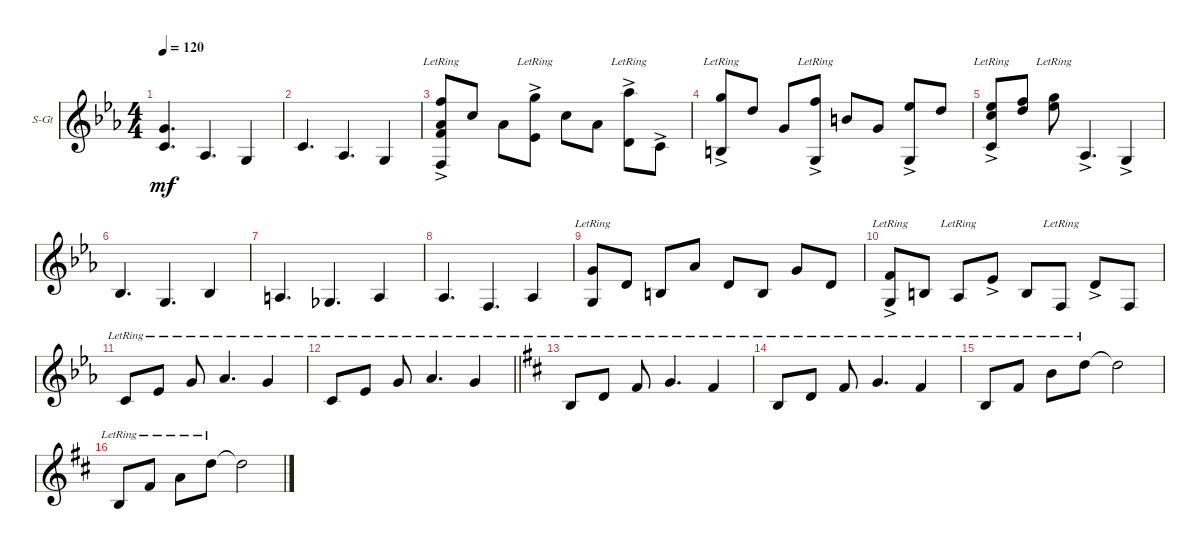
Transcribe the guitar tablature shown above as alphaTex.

\defaultSystemsLayout 4
\bracketExtendMode groupsimilarinstruments
\firstSystemTrackNameOrientation horizontal
\otherSystemsTrackNameOrientation horizontal
\track ("Steel Guitar" "S-Gt") {instrument acousticguitarsteel}
\staff {score}
\tuning (E4 B3 G3 D3 A2 E2)
\ts (4 4)
\tempo 120
\clef g2
\ks cminor
(3.5 0.3).4{d dy mf} 4.6.4{d} 3.6.4 |
3.5.4{d} 4.6.4{d} 3.6.4 |
(1.1{ac lr} 1.3{lr} 1.6{lr} 3.4{ac lr}).8 1.2.8 1.3.8 (3.1{ac lr} 1.4{ac lr}).8 1.2.8 1.3.8 (4.1{ac lr} 0.4{ac}).8 3.5{ac}.8 |
(2.5{ac lr} 3.1{ac}).8 3.2.8 0.3.8 (3.6{ac lr} 1.1{ac}).8 0.2.8 0.3.8 (4.2 3.6{ac}).8 3.2.8 |
(3.5{ac lr} 5.3 4.2).8 (3.2 1.1).8 (4.2{lr} 3.1{lr}).8 4.6{ac}.4{d} 3.6{ac}.4 |
1.5.4{d} 3.6.4{d} 1.5.4 |
0.5.4{d} 2.6.4{d} 0.5.4 |
4.6.4{d} 1.6.4{d} 4.6.4 |
(3.6{lr} 0.3).8 0.4.8 2.5.8 1.3.8 0.4.8 2.5.8 0.3.8 0.4.8 |
(3.6{lr} 3.4{ac lr}).8 2.5.8 4.6{lr}.8 1.4{ac}.8 2.5.8 1.6{lr}.8 0.4{ac}.8 1.6.8 |
3.5{lr}.8 1.4{lr}.8 0.3{lr}.8 1.3{lr}.4{d} 0.3{lr}.4 |
\barLineRight lightlight
3.5{lr}.8 1.4{lr}.8 0.3{lr}.8 1.3{lr}.4{d} 0.3{lr}.4 |
\ks bminor
2.5{lr}.8 0.4{lr}.8 4.4{lr}.8 0.3{lr}.4{d} 4.4{lr}.4 |
2.5{lr}.8 0.4{lr}.8 4.4{lr}.8 0.3{lr}.4{d} 4.4{lr}.4 |
2.5{lr}.8 4.4{lr}.8 4.3{lr}.8 3.2{lr}.8 3.2{t}.2 |
2.5{lr}.8 4.4{lr}.8 2.3{lr}.8 3.2{lr}.8 3.2{t}.2
